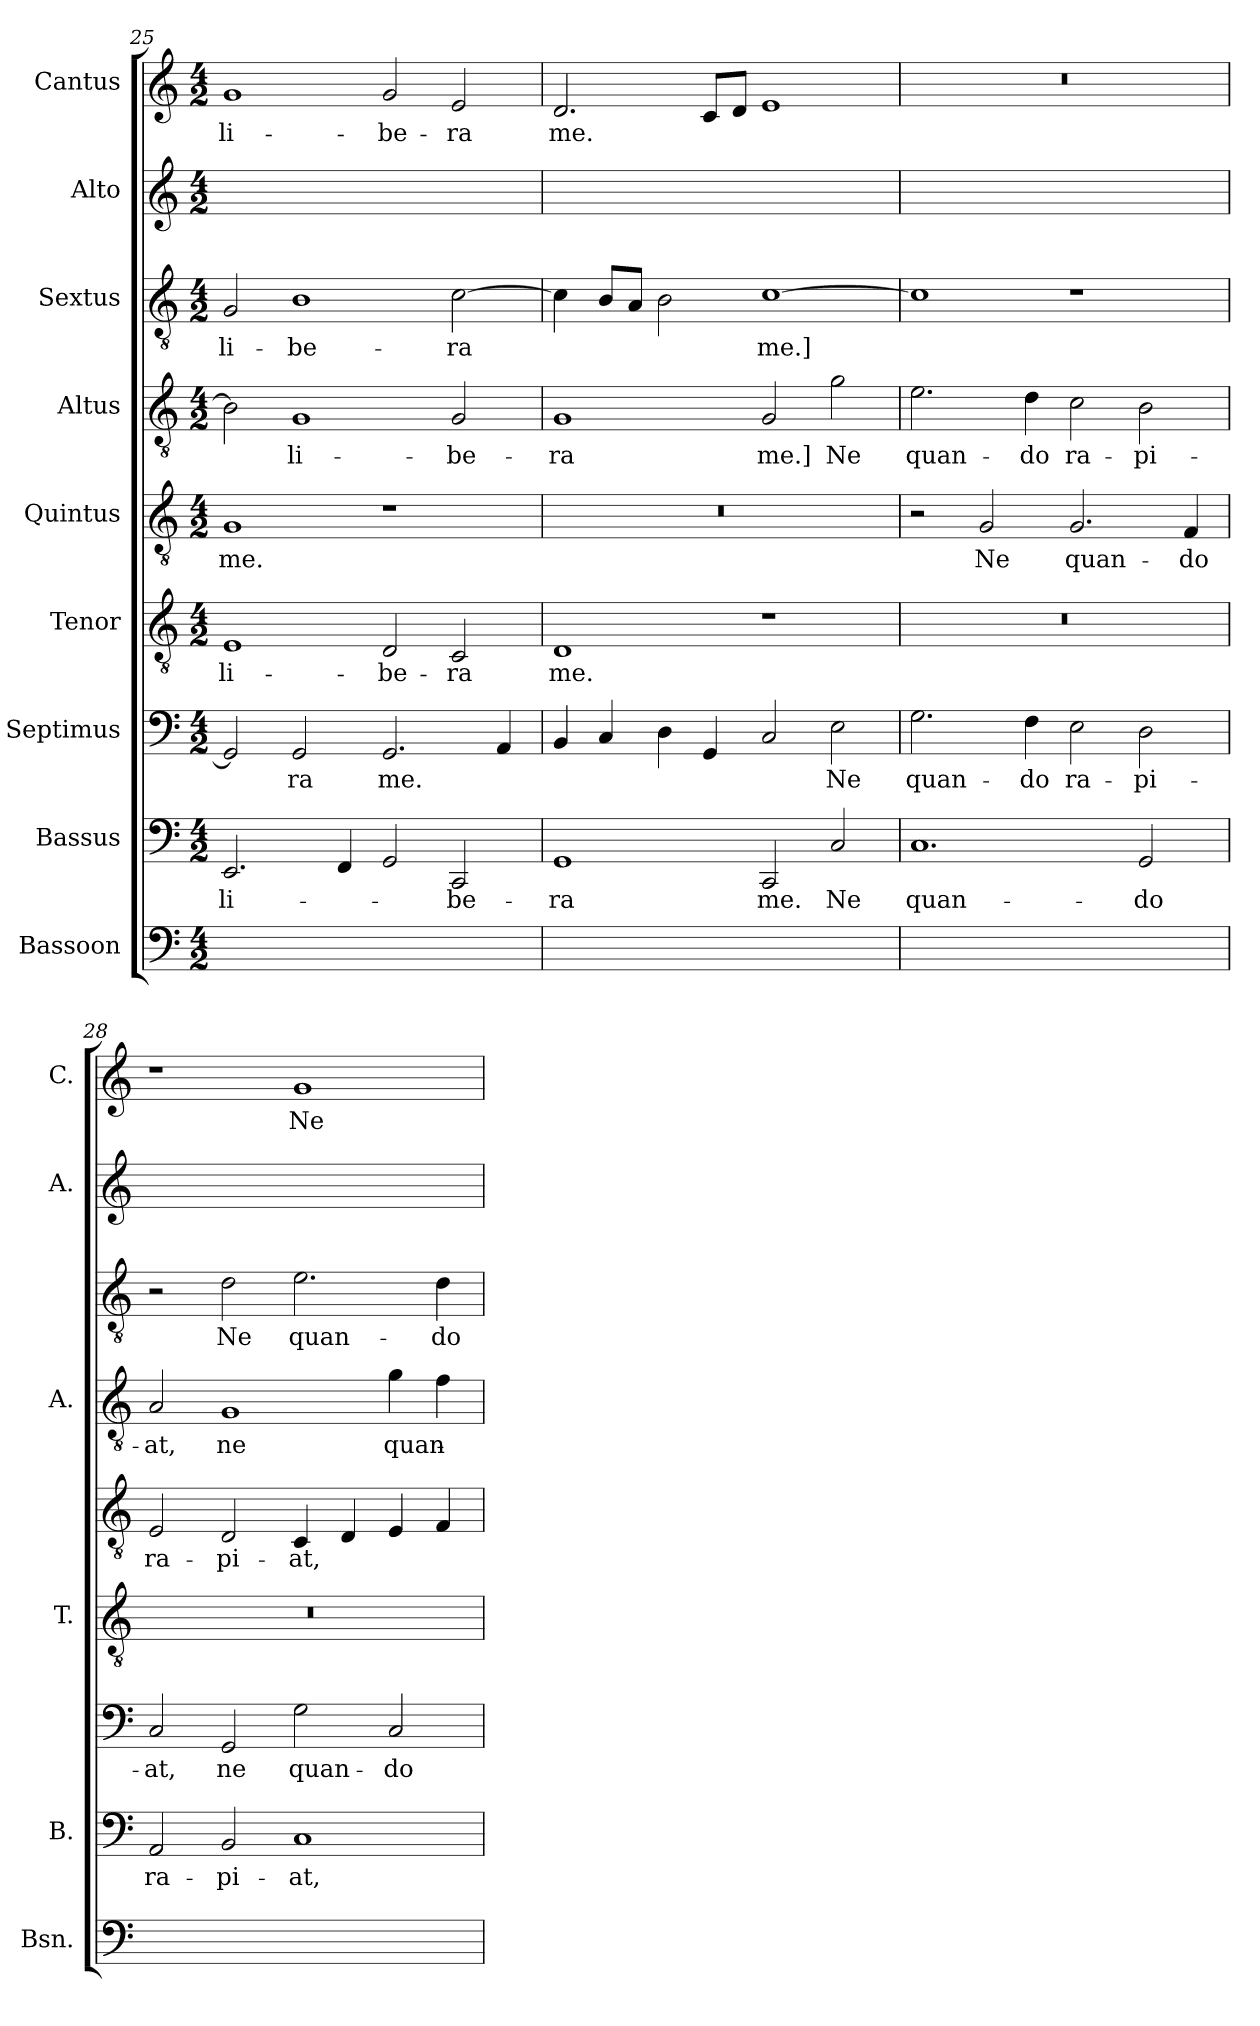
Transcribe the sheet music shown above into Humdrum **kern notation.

**kern	**text	**kern	**text	**kern	**text	**kern	**text	**kern	**text	**kern	**text	**kern	**text	**kern	**text	**kern	**text
*part9	*part9	*part8	*part8	*part7	*part7	*part6	*part6	*part5	*part5	*part4	*part4	*part3	*part3	*part2	*part2	*part1	*part1
*staff9	*staff9	*staff8	*staff8	*staff7	*staff7	*staff6	*staff6	*staff5	*staff5	*staff4	*staff4	*staff3	*staff3	*staff2	*staff2	*staff1	*staff1
*I"Bassoon	*	*I"Bassus	*	*I"Septimus	*	*I"Tenor	*	*I"Quintus	*	*I"Altus	*	*I"Sextus	*	*I"Alto	*	*I"Cantus	*
*I'Bsn.	*	*I'B.	*	*	*	*I'T.	*	*	*	*I'A.	*	*	*	*I'A.	*	*I'C.	*
*clefF4	*	*clefF4	*	*clefF4	*	*clefGv2	*	*clefGv2	*	*clefGv2	*	*clefGv2	*	*clefG2	*	*clefG2	*
*	*	*	*	*	*	*ITrd7c12	*	*ITrd7c12	*	*ITrd7c12	*	*ITrd7c12	*	*	*	*	*
*k[]	*	*k[]	*	*k[]	*	*k[]	*	*k[]	*	*k[]	*	*k[]	*	*k[]	*	*k[]	*
*C:	*	*C:	*	*C:	*	*C:	*	*C:	*	*C:	*	*C:	*	*C:	*	*C:	*
*M4/2	*	*M4/2	*	*M4/2	*	*M4/2	*	*M4/2	*	*M4/2	*	*M4/2	*	*M4/2	*	*M4/2	*
=25	=25	=25	=25	=25	=25	=25	=25	=25	=25	=25	=25	=25	=25	=25	=25	=25	=25
!	!	!	!LO:LY:b	!	!	!	!LO:LY:b	!	!LO:LY:b	!	!	!	!LO:LY:b	!	!	!	!LO:LY:b
2.EE/yy	li-	2.EE/	li-	2GG/]	.	1EE	li-	1GG	me.	2BB\]	.	2GG/	li-	1gyy	li-	1g	li-
!	!	!	!	!	!LO:LY:b	!	!	!	!	!	!LO:LY:b	!	!LO:LY:b	!	!	!	!
.	.	.	.	2GG/	-ra	.	.	.	.	1GG	li-	1BB	-be-	.	.	.	.
4FF/yy	.	4FF/	.	.	.	.	.	.	.	.	.	.	.	.	.	.	.
!	!	!	!	!	!LO:LY:b	!	!LO:LY:b	!	!	!	!	!	!	!	!	!	!LO:LY:b
2GG/yy	.	2GG/	.	2.GG/	me.	2DD/	-be-	1r	.	.	.	.	.	2g/yy	-be-	2g/	-be-
!	!	!	!LO:LY:b	!	!	!	!LO:LY:b	!	!	!	!LO:LY:b	!	!LO:LY:b	!	!	!	!LO:LY:b
2CC/yy	-be-	2CC/	-be-	.	.	2CC/	-ra	.	.	2GG/	-be-	[>2C\	-ra	2e/yy	-ra	2e/	-ra
.	.	.	.	4AA/	.	.	.	.	.	.	.	.	.	.	.	.	.
!!LO:PB:g=z
=26	=26	=26	=26	=26	=26	=26	=26	=26	=26	=26	=26	=26	=26	=26	=26	=26	=26
!	!	!	!LO:LY:b	!	!	!	!LO:LY:b	!LO:N:vis=1	!	!	!LO:LY:b	!	!	!	!	!	!LO:LY:b
1GGyy	-ra	1GG	-ra	4BB/	.	1DD	me.	0r	.	1GG	-ra	4C\]	.	2.d/yy	me.	2.d/	me.
.	.	.	.	4C/	.	.	.	.	.	.	.	8BB/L	.	.	.	.	.
.	.	.	.	.	.	.	.	.	.	.	.	8AA/J	.	.	.	.	.
.	.	.	.	4D\	.	.	.	.	.	.	.	2BB\	.	.	.	.	.
.	.	.	.	4GG/	.	.	.	.	.	.	.	.	.	8c/Lyy	.	8c/L	.
.	.	.	.	.	.	.	.	.	.	.	.	.	.	8d/Jyy	.	8d/J	.
!	!	!	!LO:LY:b	!	!	!	!	!	!	!	!LO:LY:b	!	!LO:LY:b	!	!	!	!
2CC/yy	me.	2CC/	me.	2C/	.	1r	.	.	.	2GG/	me.]	[>1C	me.]	1eyy	.	1e	.
!	!	!	!LO:LY:b	!	!LO:LY:b	!	!	!	!	!	!LO:LY:b	!	!	!	!	!	!
2C/yy	Ne	2C/	Ne	2E\	Ne	.	.	.	.	2G\	Ne	.	.	.	.	.	.
=27	=27	=27	=27	=27	=27	=27	=27	=27	=27	=27	=27	=27	=27	=27	=27	=27	=27
!	!	!	!LO:LY:b	!	!LO:LY:b	!LO:N:vis=1	!	!	!	!	!LO:LY:b	!	!	!	!	!LO:N:vis=1	!
1.Cyy	quan-	1.C	quan-	2.G\	quan-	0r	.	2r	.	2.E\	quan-	1C]	.	0ryy	.	0r	.
!	!	!	!	!	!	!	!	!	!LO:LY:b	!	!	!	!	!	!	!	!
.	.	.	.	.	.	.	.	2GG/	Ne	.	.	.	.	.	.	.	.
!	!	!	!	!	!LO:LY:b	!	!	!	!	!	!LO:LY:b	!	!	!	!	!	!
.	.	.	.	4F\	-do	.	.	.	.	4D\	-do	.	.	.	.	.	.
!	!	!	!	!	!LO:LY:b	!	!	!	!LO:LY:b	!	!LO:LY:b	!	!	!	!	!	!
.	.	.	.	2E\	ra-	.	.	2.GG/	quan-	2C\	ra-	1r	.	.	.	.	.
!	!	!	!LO:LY:b	!	!LO:LY:b	!	!	!	!	!	!LO:LY:b	!	!	!	!	!	!
2GG/yy	-do	2GG/	-do	2D\	-pi-	.	.	.	.	2BB\	-pi-	.	.	.	.	.	.
!	!	!	!	!	!	!	!	!	!LO:LY:b	!	!	!	!	!	!	!	!
.	.	.	.	.	.	.	.	4FF/	-do	.	.	.	.	.	.	.	.
=28	=28	=28	=28	=28	=28	=28	=28	=28	=28	=28	=28	=28	=28	=28	=28	=28	=28
!	!	!	!LO:LY:b	!	!LO:LY:b	!LO:N:vis=1	!	!	!LO:LY:b	!	!LO:LY:b	!	!	!	!	!	!
2AA/yy	ra-	2AA/	ra-	2C/	-at,	0r	.	2EE/	ra-	2AA/	-at,	2r	.	1ryy	.	1r	.
!	!	!	!LO:LY:b	!	!LO:LY:b	!	!	!	!LO:LY:b	!	!LO:LY:b	!	!LO:LY:b	!	!	!	!
2BB/yy	-pi-	2BB/	-pi-	2GG/	ne	.	.	2DD/	-pi-	1GG	ne	2D\	Ne	.	.	.	.
!	!	!	!LO:LY:b	!	!LO:LY:b	!	!	!	!LO:LY:b	!	!	!	!LO:LY:b	!	!	!	!LO:LY:b
1Cyy	-at,	1C	-at,	2G\	quan-	.	.	4CC/	-at,	.	.	2.E\	quan-	1gyy	Ne	1g	Ne
.	.	.	.	.	.	.	.	4DD/	.	.	.	.	.	.	.	.	.
!	!	!	!	!	!LO:LY:b	!	!	!	!	!	!LO:LY:b	!	!	!	!	!	!
.	.	.	.	2C/	-do	.	.	4EE/	.	4G\	quan-	.	.	.	.	.	.
!	!	!	!	!	!	!	!	!	!	!	!	!	!LO:LY:b	!	!	!	!
.	.	.	.	.	.	.	.	4FF/	.	4F\	.	4D\	-do	.	.	.	.
=	=	=	=	=	=	=	=	=	=	=	=	=	=	=	=	=	=
*-	*-	*-	*-	*-	*-	*-	*-	*-	*-	*-	*-	*-	*-	*-	*-	*-	*-
